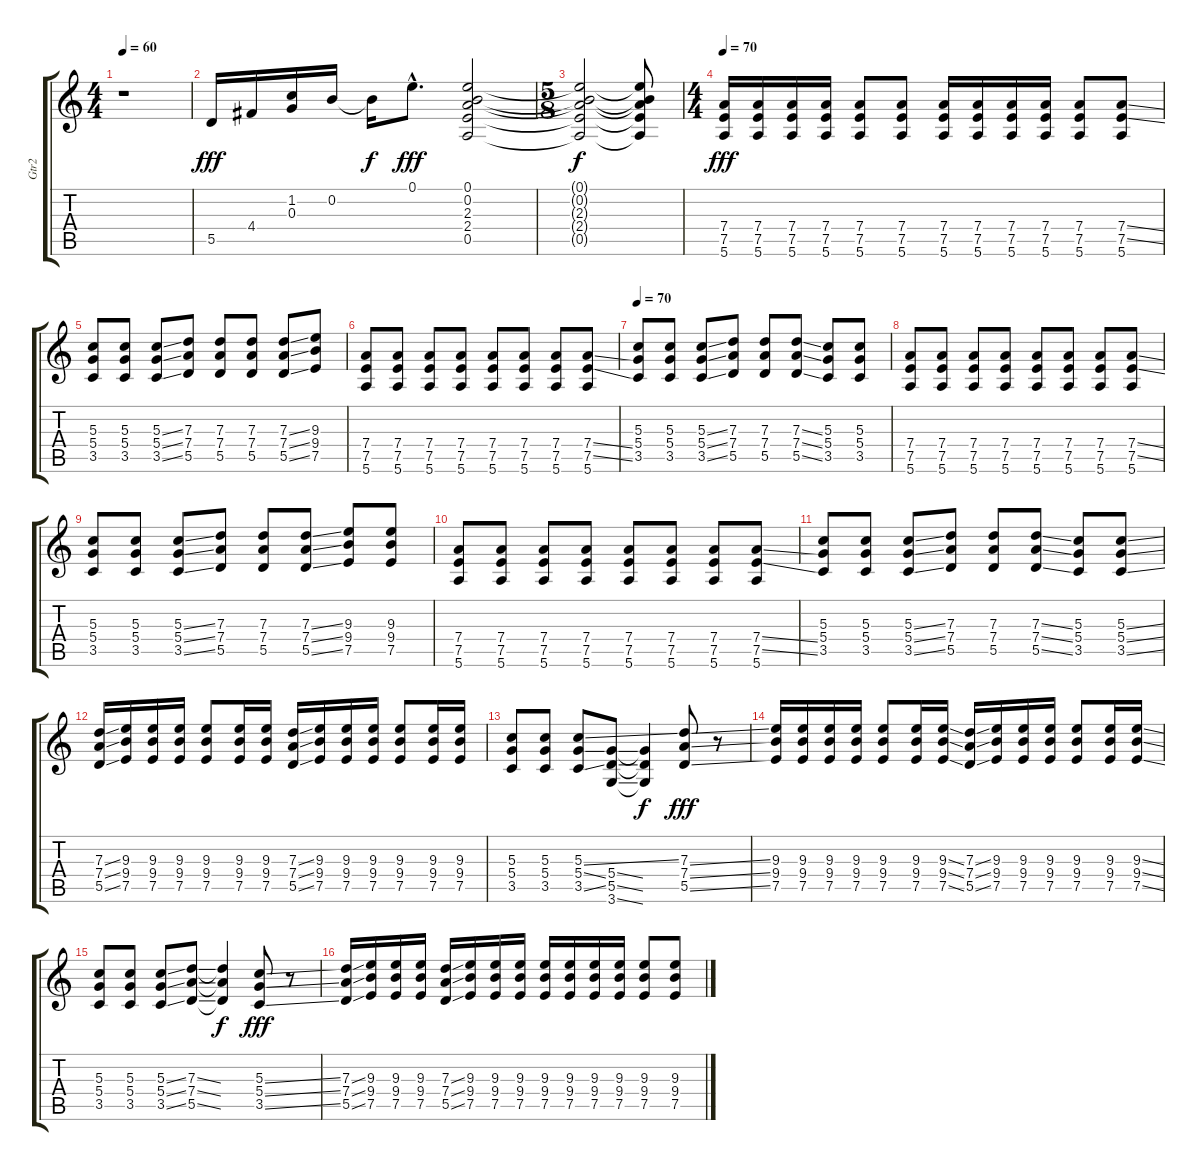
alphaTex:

\track ("Gtr2" "Gtr2") {instrument acousticguitarnylon}
\staff {score tabs}
\tuning (E4 B3 G3 D3 A2 E2) {hide}
\ts (4 4)
\tempo 60
\clef g2
\ks c
r.1{dy f} |
5.5.16{dy fff} 4.4.16 (1.2 0.3).16 0.2.16 0.2{t}.16{dy f} 0.1{hac}.8{d dy fff} (0.1 0.2 2.3 2.4 0.5).2 |
\ts (5 8)
(0.1{t} 0.2{t} 2.3{t} 2.4{t} 0.5{t}).2{dy f} (0.1{t} 0.2{t} 2.3{t} 2.4{t} 0.5{t}).8 |
\ts (4 4)
\tempo 70
(7.4 7.5 5.6).16{dy fff volume 13 instrument overdrivenguitar} (7.4 7.5 5.6).16 (7.4 7.5 5.6).16 (7.4 7.5 5.6).16 (7.4 7.5 5.6).8 (7.4 7.5 5.6).8 (7.4 7.5 5.6).16 (7.4 7.5 5.6).16 (7.4 7.5 5.6).16 (7.4 7.5 5.6).16 (7.4 7.5 5.6).8 (7.4{ss} 7.5{ss} 5.6).8 |
(5.3 5.4 3.5).8 (5.3 5.4 3.5).8 (5.3{ss} 5.4{ss} 3.5{ss}).8 (7.3 7.4 5.5).8 (7.3 7.4 5.5).8 (7.3 7.4 5.5).8 (7.3{ss} 7.4{ss} 5.5{ss}).8 (9.3 9.4 7.5).8 |
(7.4 7.5 5.6).8 (7.4 7.5 5.6).8 (7.4 7.5 5.6).8 (7.4 7.5 5.6).8 (7.4 7.5 5.6).8 (7.4 7.5 5.6).8 (7.4 7.5 5.6).8 (7.4{ss} 7.5{ss} 5.6).8 |
\tempo 70
(5.3 5.4 3.5).8 (5.3 5.4 3.5).8 (5.3{ss} 5.4{ss} 3.5{ss}).8 (7.3 7.4 5.5).8 (7.3 7.4 5.5).8 (7.3{ss} 7.4{ss} 5.5{ss}).8 (5.3 5.4 3.5).8 (5.3 5.4 3.5).8 |
(7.4 7.5 5.6).8 (7.4 7.5 5.6).8 (7.4 7.5 5.6).8 (7.4 7.5 5.6).8 (7.4 7.5 5.6).8 (7.4 7.5 5.6).8 (7.4 7.5 5.6).8 (7.4{ss} 7.5{ss} 5.6).8 |
(5.3 5.4 3.5).8 (5.3 5.4 3.5).8 (5.3{ss} 5.4{ss} 3.5{ss}).8 (7.3 7.4 5.5).8 (7.3 7.4 5.5).8 (7.3{ss} 7.4{ss} 5.5{ss}).8 (9.3 9.4 7.5).8 (9.3 9.4 7.5).8 |
(7.4 7.5 5.6).8 (7.4 7.5 5.6).8 (7.4 7.5 5.6).8 (7.4 7.5 5.6).8 (7.4 7.5 5.6).8 (7.4 7.5 5.6).8 (7.4 7.5 5.6).8 (7.4{ss} 7.5{ss} 5.6).8 |
(5.3 5.4 3.5).8 (5.3 5.4 3.5).8 (5.3{ss} 5.4{ss} 3.5{ss}).8 (7.3 7.4 5.5).8 (7.3 7.4 5.5).8 (7.3{ss} 7.4{ss} 5.5{ss}).8 (5.3 5.4 3.5).8 (5.3{ss} 5.4{ss} 3.5{ss}).8 |
(7.3{ss} 7.4{ss} 5.5{ss}).16 (9.3 9.4 7.5).16 (9.3 9.4 7.5).16 (9.3 9.4 7.5).16 (9.3 9.4 7.5).8 (9.3 9.4 7.5).16 (9.3 9.4 7.5).16 (7.3{ss} 7.4{ss} 5.5{ss}).16 (9.3 9.4 7.5).16 (9.3 9.4 7.5).16 (9.3 9.4 7.5).16 (9.3 9.4 7.5).8 (9.3 9.4 7.5).16 (9.3 9.4 7.5).16 |
(5.3 5.4 3.5).8 (5.3 5.4 3.5).8 (5.3{ss} 5.4{ss} 3.5{ss}).8 (5.4{ss} 5.5{ss} 3.6{ss}).8 (5.4{t} 5.5{t} 3.6{t}).4{dy f} (7.3{ss} 7.4{ss} 5.5{ss}).8{dy fff} r.8 |
(9.3 9.4 7.5).16 (9.3 9.4 7.5).16 (9.3 9.4 7.5).16 (9.3 9.4 7.5).16 (9.3 9.4 7.5).8 (9.3 9.4 7.5).16 (9.3{ss} 9.4{ss} 7.5{ss}).16 (7.3{ss} 7.4{ss} 5.5{ss}).16 (9.3 9.4 7.5).16 (9.3 9.4 7.5).16 (9.3 9.4 7.5).16 (9.3 9.4 7.5).8 (9.3 9.4 7.5).16 (9.3{ss} 9.4{ss} 7.5{ss}).16 |
(5.3 5.4 3.5).8 (5.3 5.4 3.5).8 (5.3{ss} 5.4{ss} 3.5{ss}).8 (7.3{ss} 7.4{ss} 5.5{ss}).8 (7.3{t} 7.4{t} 5.5{t}).4{dy f} (5.3{ss} 5.4{ss} 3.5{ss}).8{dy fff} r.8 |
(7.3{ss} 7.4{ss} 5.5{ss}).16 (9.3 9.4 7.5).16 (9.3 9.4 7.5).16 (9.3 9.4 7.5).16 (7.3{ss} 7.4{ss} 5.5{ss}).16 (9.3 9.4 7.5).16 (9.3 9.4 7.5).16 (9.3 9.4 7.5).16 (9.3 9.4 7.5).16 (9.3 9.4 7.5).16 (9.3 9.4 7.5).16 (9.3 9.4 7.5).16 (9.3 9.4 7.5).8 (9.3{ss} 9.4{ss} 7.5{ss}).8
